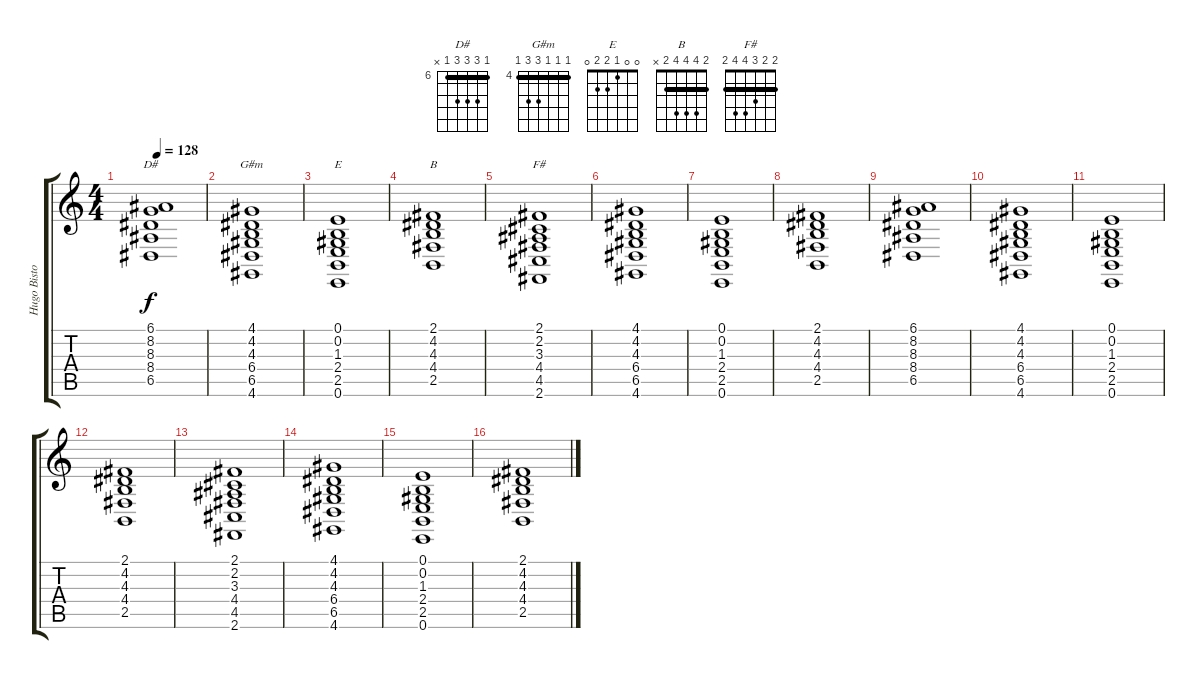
\track ("Hugo Bistofli" "Hugo Bisto") {instrument synthstrings1}
\staff {score tabs}
\tuning (E4 B3 G3 D3 A2 E2) {hide}
\chord ("D#" 6 8 8 8 6 x) {firstfret 6 barre 6}
\chord ("G#m" 4 4 4 6 6 4) {firstfret 4 barre 4}
\chord ("E" 0 0 1 2 2 0)
\chord ("B" 2 4 4 4 2 x) {barre 2}
\chord ("F#" 2 2 3 4 4 2) {barre 2}
\ts (4 4)
\tempo 128
\clef g2
\ks c
(6.1 8.2 8.3 8.4 6.5).1{ch "D#" dy f} |
(4.1 4.2 4.3 6.4 6.5 4.6).1{ch "G#m"} |
(0.1 0.2 1.3 2.4 2.5 0.6).1{ch "E"} |
(2.1 4.2 4.3 4.4 2.5).1{ch "B"} |
(2.1 2.2 3.3 4.4 4.5 2.6).1{ch "F#"} |
(4.1 4.2 4.3 6.4 6.5 4.6).1 |
(0.1 0.2 1.3 2.4 2.5 0.6).1 |
(2.1 4.2 4.3 4.4 2.5).1 |
(6.1 8.2 8.3 8.4 6.5).1 |
(4.1 4.2 4.3 6.4 6.5 4.6).1 |
(0.1 0.2 1.3 2.4 2.5 0.6).1 |
(2.1 4.2 4.3 4.4 2.5).1 |
(2.1 2.2 3.3 4.4 4.5 2.6).1 |
(4.1 4.2 4.3 6.4 6.5 4.6).1 |
(0.1 0.2 1.3 2.4 2.5 0.6).1 |
(2.1 4.2 4.3 4.4 2.5).1
